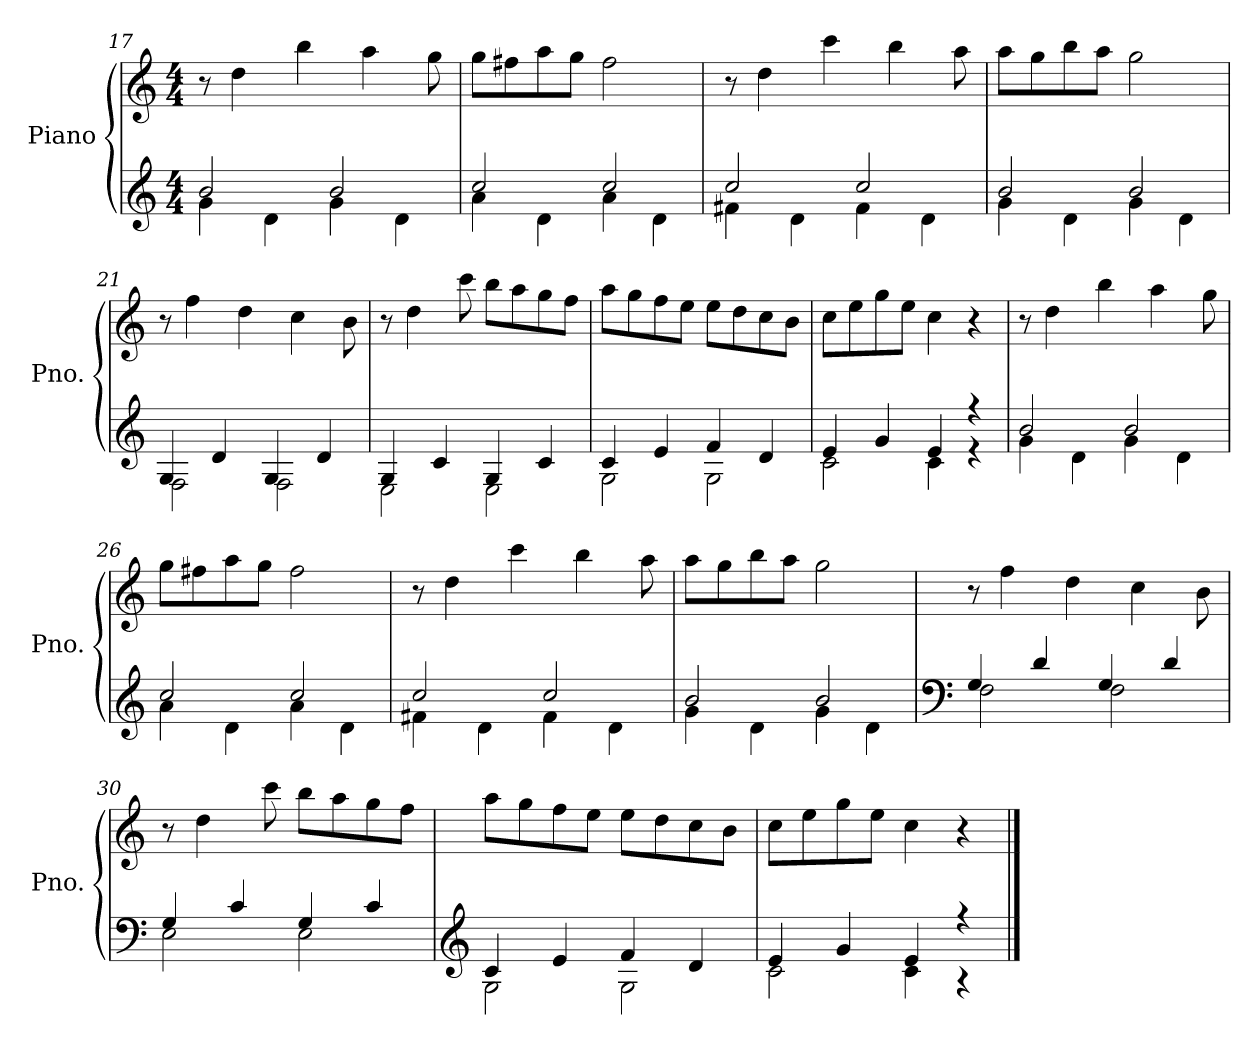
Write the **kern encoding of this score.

**kern	**kern
*part1	*part1
*staff2	*staff1
*I"Piano	*
*I'Pno.	*
*clefG2	*clefG2
*k[]	*k[]
*M4/4	*M4/4
=17	=17
*^	*
4g\	2b/	8r
.	.	4dd\
4d\	.	.
.	.	4bb\
4g\	2b/	.
.	.	4aa\
4d\	.	.
.	.	8gg\
=18	=18	=18
4a\	2cc/	8gg\L
.	.	8ff#X\
4d\	.	8aa\
.	.	8gg\J
4a\	2cc/	2ff#\
4d\	.	.
=19	=19	=19
4f#X\	2cc/	8r
.	.	4dd\
4d\	.	.
.	.	4ccc\
4f#\	2cc/	.
.	.	4bb\
4d\	.	.
.	.	8aa\
=20	=20	=20
4g\	2b/	8aa\L
.	.	8gg\
4d\	.	8bb\
.	.	8aa\J
4g\	2b/	2gg\
4d\	.	.
!!LO:LB:g=z
=21	=21	=21
4G/	2F\	8r
.	.	4ff\
4d/	.	.
.	.	4dd\
4G/	2F\	.
.	.	4cc\
4d/	.	.
.	.	8b\
=22	=22	=22
4G/	2E\	8r
.	.	4dd\
4c/	.	.
.	.	8ccc\
4G/	2E\	8bb\L
.	.	8aa\
4c/	.	8gg\
.	.	8ff\J
=23	=23	=23
4c/	2G\	8aa\L
.	.	8gg\
4e/	.	8ff\
.	.	8ee\J
4f/	2G\	8ee\L
.	.	8dd\
4d/	.	8cc\
.	.	8b\J
=24	=24	=24
4e/	2c\	8cc\L
.	.	8ee\
4g/	.	8gg\
.	.	8ee\J
4e/	4c\	4cc\
4r	4r	4r
=25	=25	=25
4g\	2b/	8r
.	.	4dd\
4d\	.	.
.	.	4bb\
4g\	2b/	.
.	.	4aa\
4d\	.	.
.	.	8gg\
!!LO:PB:g=z
=26	=26	=26
4a\	2cc/	8gg\L
.	.	8ff#X\
4d\	.	8aa\
.	.	8gg\J
4a\	2cc/	2ff#\
4d\	.	.
=27	=27	=27
4f#X\	2cc/	8r
.	.	4dd\
4d\	.	.
.	.	4ccc\
4f#\	2cc/	.
.	.	4bb\
4d\	.	.
.	.	8aa\
=28	=28	=28
4g\	2b/	8aa\L
.	.	8gg\
4d\	.	8bb\
.	.	8aa\J
4g\	2b/	2gg\
4d\	.	.
=29	=29	=29
*clefF4	*	*
4G/	2F\	8r
.	.	4ff\
4d/	.	.
.	.	4dd\
4G/	2F\	.
.	.	4cc\
4d/	.	.
.	.	8b\
=30	=30	=30
4G/	2E\	8r
.	.	4dd\
4c/	.	.
.	.	8ccc\
4G/	2E\	8bb\L
.	.	8aa\
4c/	.	8gg\
.	.	8ff\J
!!LO:LB:g=z
=31	=31	=31
*clefG2	*	*
4c/	2G\	8aa\L
.	.	8gg\
4e/	.	8ff\
.	.	8ee\J
4f/	2G\	8ee\L
.	.	8dd\
4d/	.	8cc\
.	.	8b\J
=32	=32	=32
4e/	2c\	8cc\L
.	.	8ee\
4g/	.	8gg\
.	.	8ee\J
4e/	4c\	4cc\
4r	4r	4r
*v	*v	*
==	==
*-	*-
